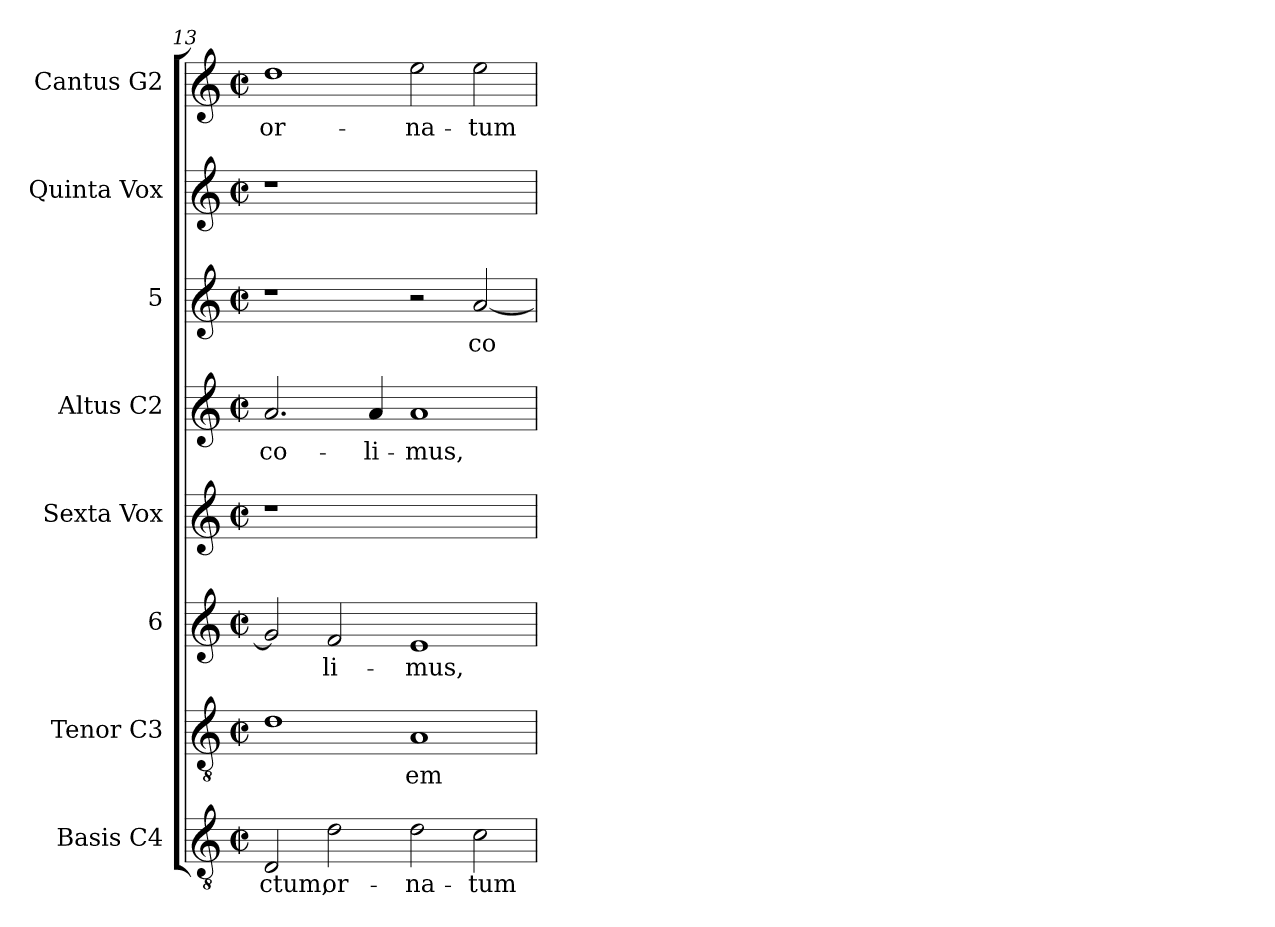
**kern	**text	**kern	**text	**kern	**text	**kern	**kern	**text	**kern	**text	**kern	**kern	**text
*part8	*part8	*part7	*part7	*part6	*part6	*part5	*part4	*part4	*part3	*part3	*part2	*part1	*part1
*staff8	*staff8	*staff7	*staff7	*staff6	*staff6	*staff5	*staff4	*staff4	*staff3	*staff3	*staff2	*staff1	*staff1
*I"Basis  C4	*	*I"Tenor  C3	*	*I"6	*	*I"Sexta  Vox	*I"Altus  C2	*	*I"5	*	*I"Quinta  Vox	*I"Cantus  G2	*
*I'B	*	*I'T	*	*	*	*	*I'A	*	*	*	*	*I'C	*
*clefGv2	*	*clefGv2	*	*clefG2	*	*clefG2	*clefG2	*	*clefG2	*	*clefG2	*clefG2	*
*k[]	*	*k[]	*	*k[]	*	*k[]	*k[]	*	*k[]	*	*k[]	*k[]	*
*C:	*	*C:	*	*C:	*	*C:	*C:	*	*C:	*	*C:	*C:	*
*M2/2	*	*M2/2	*	*M2/2	*	*M2/2	*M2/2	*	*M2/2	*	*M2/2	*M2/2	*
*met(c|)	*	*met(c|)	*	*met(c|)	*	*met(c|)	*met(c|)	*	*met(c|)	*	*met(c|)	*met(c|)	*
=13	=13	=13	=13	=13	=13	=13	=13	=13	=13	=13	=13	=13	=13
!	!LO:LY:b:cj	!	!LO:LY:b:cj	!	!LO:LY:b:cj	!	!	!LO:LY:b:cj	!	!	!	!	!LO:LY:b:cj
2D/	-ctum,	1d	--	2g/]	--	1r	2.a/	co-	1r	.	1r	1dd	or-
!	!LO:LY:b:cj	!	!	!	!LO:LY:b:cj	!	!	!	!	!	!	!	!
2d\	or-	.	.	2f/	-li-	.	.	.	.	.	.	.	.
!	!	!	!	!	!	!	!	!LO:LY:b:cj	!	!	!	!	!
.	.	.	.	.	.	.	4a/	-li-	.	.	.	.	.
!	!LO:LY:b:cj	!	!LO:LY:b:cj	!	!LO:LY:b:cj	!	!	!LO:LY:b:cj	!	!	!	!	!LO:LY:b:cj
2d\	-na-	1A	-em	1e	-mus,	1ryy	1a	-mus,	2r	.	1ryy	2ee\	-na-
!	!LO:LY:b:cj	!	!	!	!	!	!	!	!	!LO:LY:b:cj	!	!	!LO:LY:b:cj
2c\	-tum	.	.	.	.	.	.	.	[<2a/	co-	.	2ee\	-tum
=	=	=	=	=	=	=	=	=	=	=	=	=	=
*-	*-	*-	*-	*-	*-	*-	*-	*-	*-	*-	*-	*-	*-
